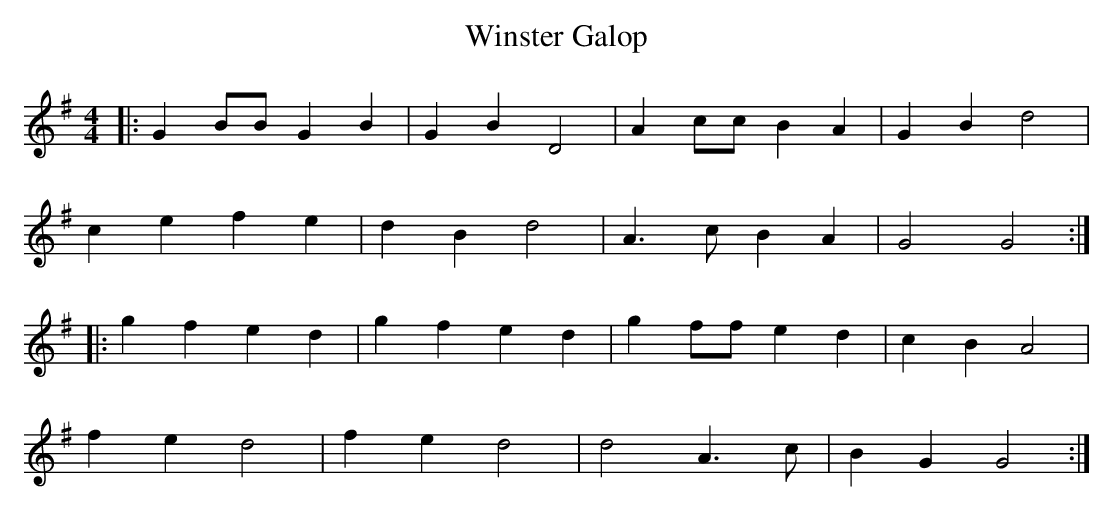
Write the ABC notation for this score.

X:1
T:Winster Galop
M:4/4
K:G
|:G2BB G2B2 | G2B2 D4 | A2cc B2A2 | G2B2 d4 |
c2 e2 f2 e2 | d2 B2 d4 | A3c B2A2 | G4 G4:|
|: g2f2 e2d2 | g2f2 e2d2 | g2ff e2d2 | c2B2 A4 |
f2e2 d4 | f2e2 d4 | d4 A3c | B2G2 G4:|
